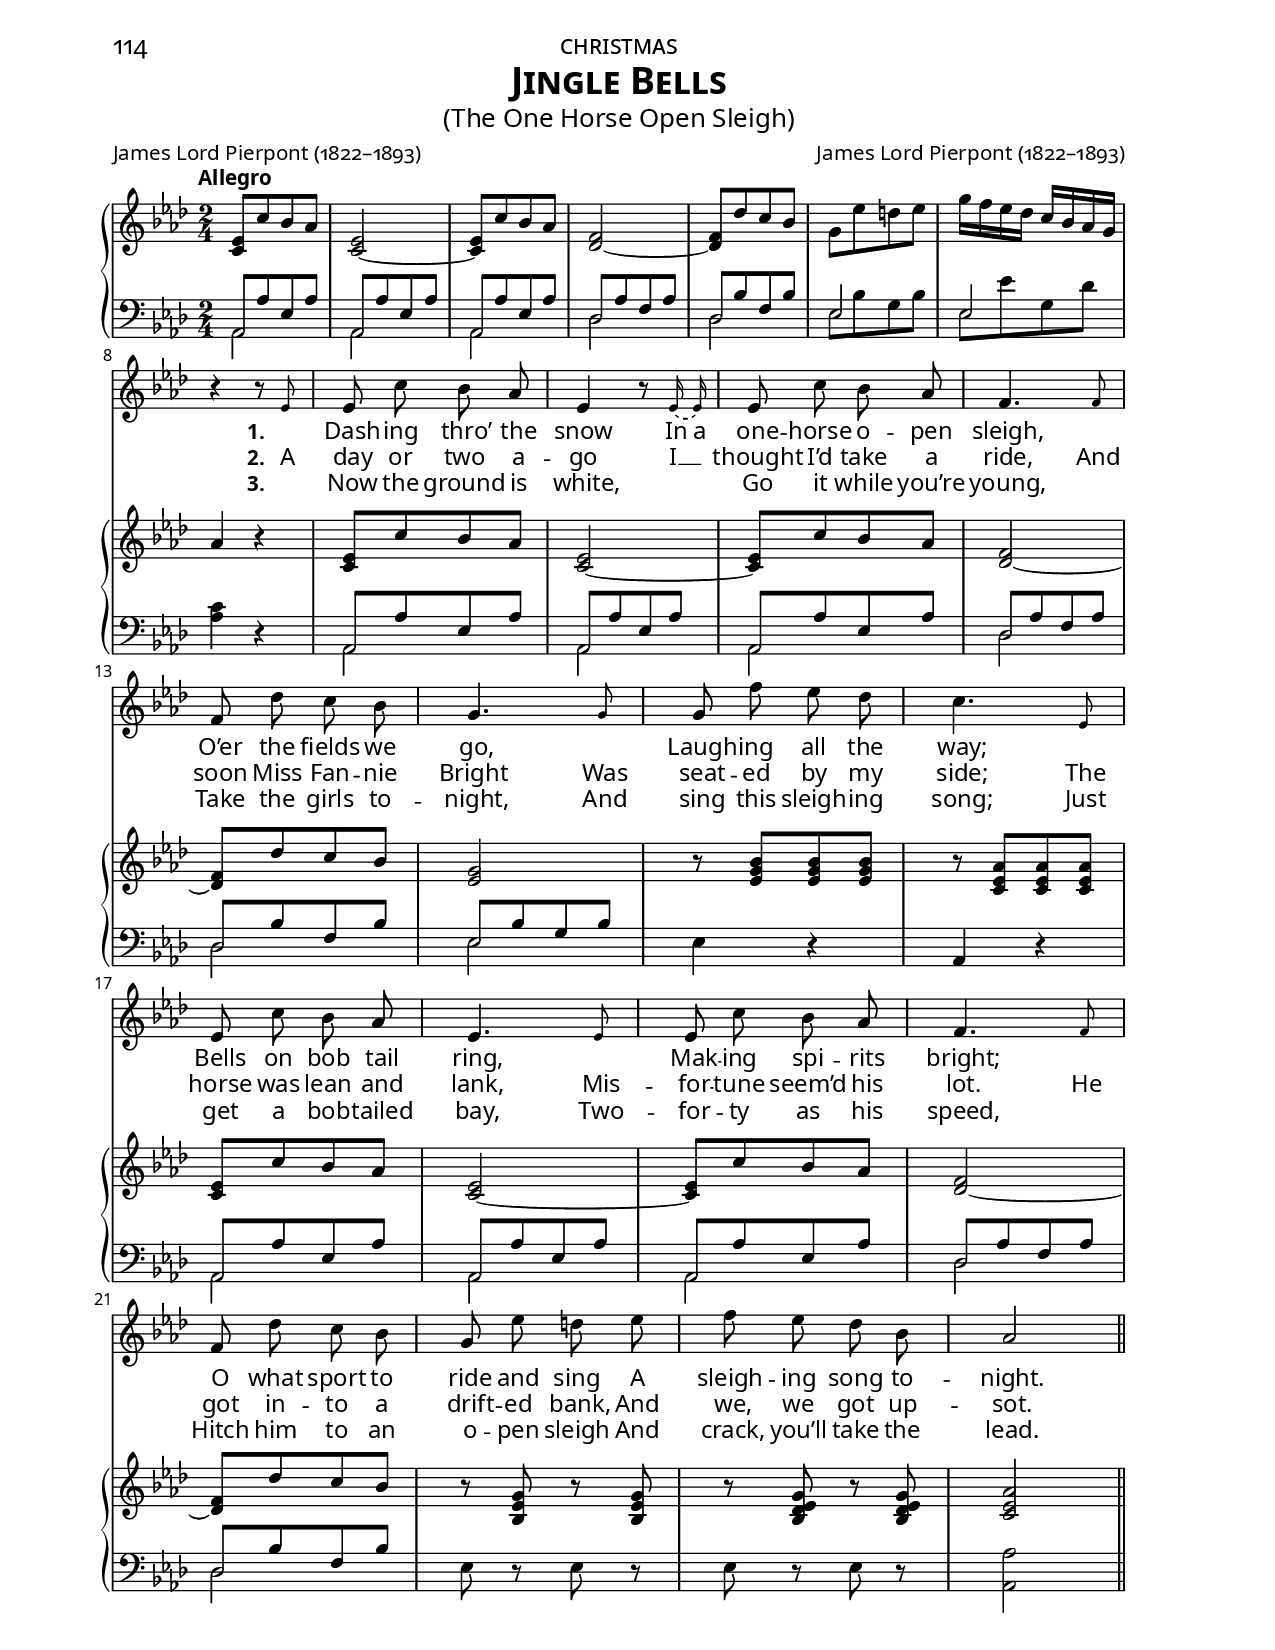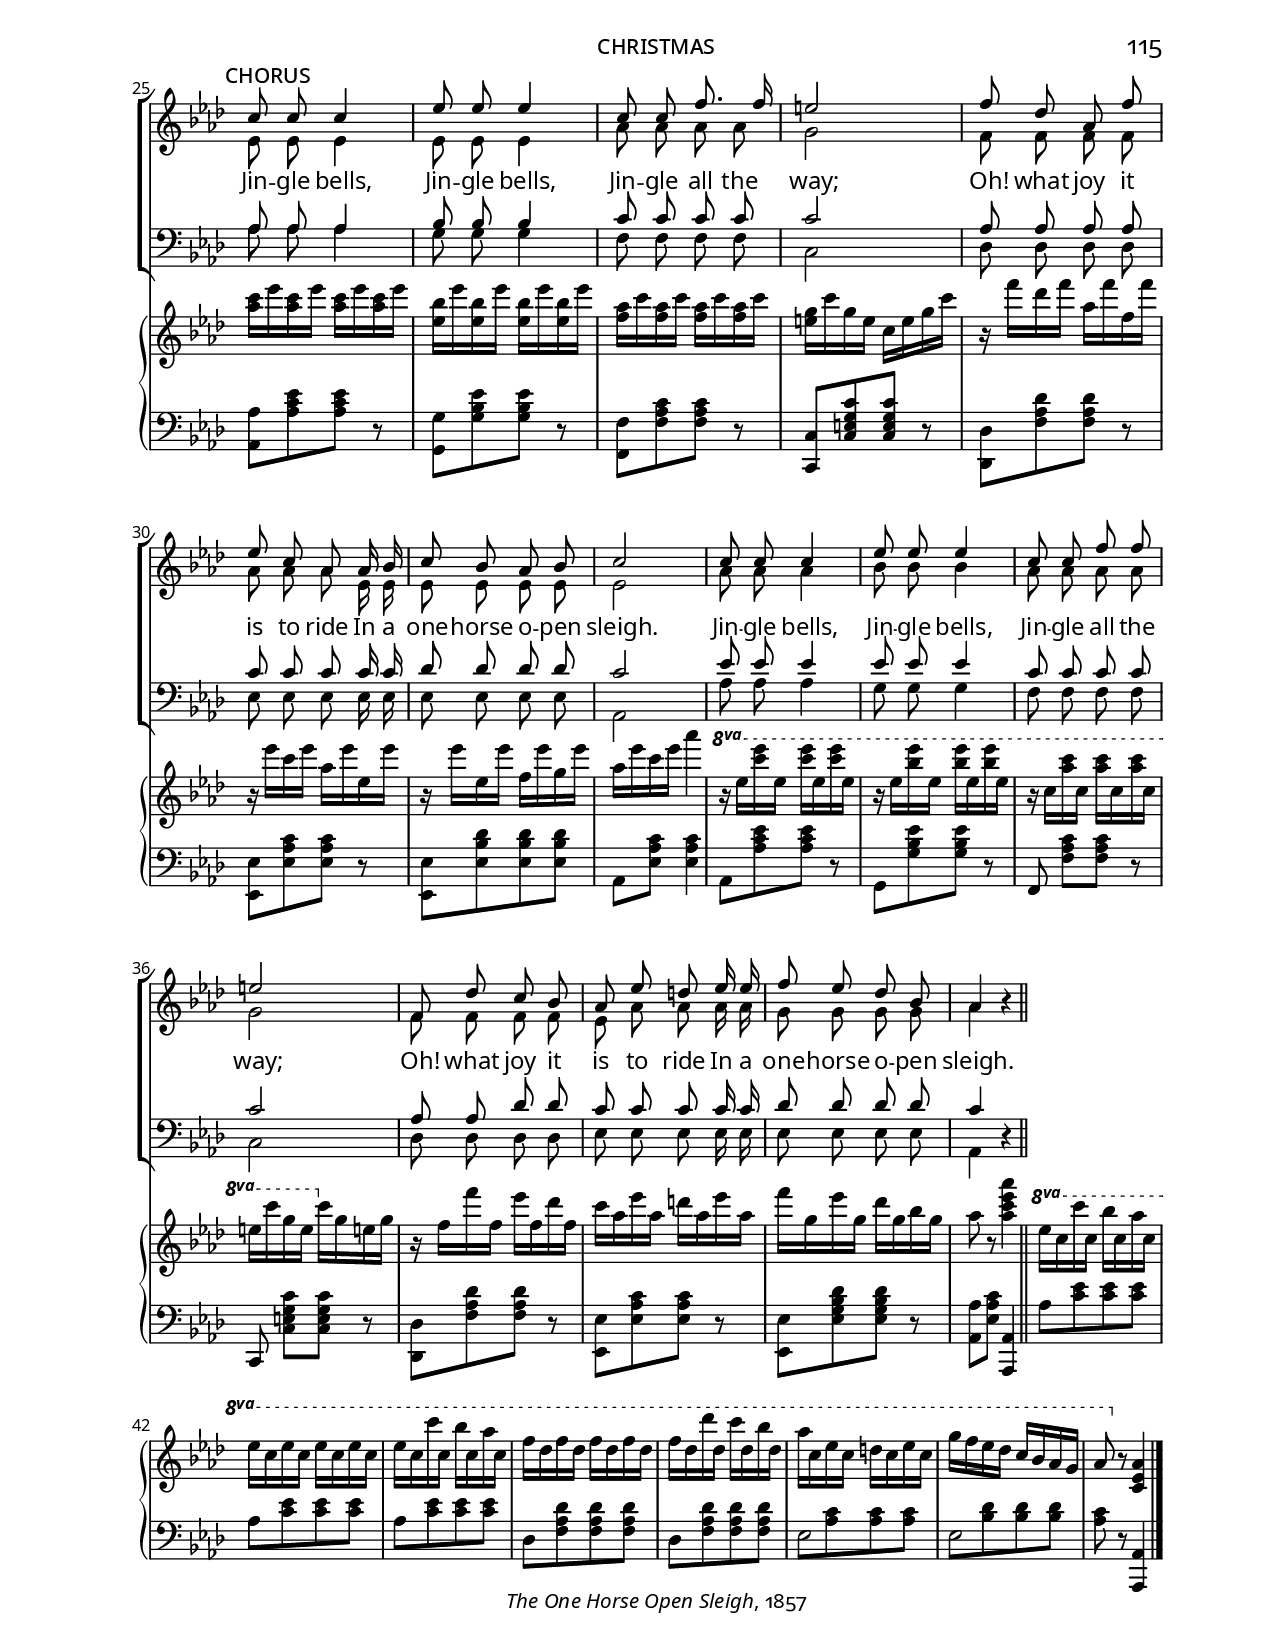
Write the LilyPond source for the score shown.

\version "2.24.0"
\include "util.ly"
\header {
  title = \markup{\override #'(font-name . "Garamond Premier Pro Semibold"){ \abs-fontsize #18 \smallCapsOldStyle"Jingle Bells"}}
  subtitle = \markup{\override #'(font-name . "Garamond Premier Pro"){ \abs-fontsize #12.5 "(The One Horse Open Sleigh)"}}
  poet = \markup\oldStyleNum"James Lord Pierpont (1822–1893)"
  composer = \markup\oldStyleNum"James Lord Pierpont (1822–1893)"
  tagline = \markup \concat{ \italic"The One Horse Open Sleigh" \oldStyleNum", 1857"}
}
\paper {
  %print-all-headers = ##t
  paper-height = 11\in
  paper-width = 8.5\in
  indent = 0\in
  %system-system-spacing = #'((basic-distance . 10) (padding . 0))
  system-system-spacing =
    #'((basic-distance . 0)
       (minimum-distance . 0)
       (padding . -5)
       (stretchability . 100))
  last-bottom-spacing =
    #'((basic-distance . 0)
       (minimum-distance . 0)
       (padding . 0)
       (stretchability . 0))
  ragged-last-bottom = ##f
  ragged-bottom = ##f
  two-sided = ##t
  inner-margin = 1\in
  outer-margin = 0.75\in
  top-margin = 0.26\in
  bottom-margin = 0.25\in
  first-page-number = #114
  print-first-page-number = ##t
  headerLine = \markup{\override #'(font-name . "Garamond Premier Pro") \smallCapsOldStyle"christmas"}
  oddHeaderMarkup = \markup\fill-line{
     \override #'(font-name . "Garamond Premier Pro")\abs-fontsize #12.5
     \combine 
        \fill-line{"" \if \should-print-page-number
        \oldStylePageNum""
        }
        \fill-line{\headerLine}
  }
  evenHeaderMarkup = \markup {
     \override #'(font-name . "Garamond Premier Pro")\abs-fontsize #12.5
     \combine
        \if \should-print-page-number
        \oldStylePageNum""
        \fill-line{\headerLine}
  }
}
#(set-global-staff-size 18) \paper{ #(define fonts (make-pango-font-tree "Garamond Premier Pro" "Garamond Premier Pro" "Garamond Premier Pro" (/ 18 20))) }
%6.14 #(set-global-staff-size 14.1) \paper{ #(define fonts (make-pango-font-tree "Garamond Premier Pro" "Garamond Premier Pro" "Garamond Premier Pro" (/ 14.1 20))) }
global = {
  \key aes \major
  \time 2/4
  \override DynamicLineSpanner.staff-padding = #0.0
  \override DynamicLineSpanner.Y-extent = #'(-1 . 1)
  \autoBeamOff
}

sopMusic = \relative c' {
  \tempo "Allegro"
  \slurDashed
  \oneVoice
  s2*7 | \break
  
  r4 r8 \teeny ees8 | \normalsize
  ees c' bes aes |
  \tieDashed ees4 r8 \teeny ees16~ ees16 | \normalsize
  \tieSolid
  ees8 c' bes aes|
  f4. \teeny f8 | \normalsize
  f des' c bes |
  
  g4. \teeny g8 | \normalsize
  g f' ees des |
  c4. \teeny ees,8 | \normalsize
  ees c' bes aes |
  ees4. \teeny ees8 | \normalsize
  ees c' bes aes |
  
  f4. \teeny f8 | \normalsize
  f des' c bes |
  g ees' d ees |
  f ees des bes |
  aes2 \bar "||" \break
  
  %page2
  \voiceOne
  \once \override Score.RehearsalMark.self-alignment-X = #LEFT
  \mark\markup\smallCapsOldStyle"chorus"
  c8 c c4 |
  ees8 ees ees4 |
  c8 c f8. f16 |
  e2 |
  f8 des aes f' |
  
  ees8 c aes aes16 bes |
  c8 bes aes bes |
  c2 |
  c8 c c4 |
  ees8 ees ees4 |
  
  %page3
  c8 c f f |
  e2 |
  f,8 des' c bes |
  aes ees' d ees16 ees |
  f8 ees des bes aes4 b\rest \bar"||"
}
sopWords = \lyricmode {
  
}

altoMusic = \relative c' {
  s2*24 |
  
  %page2
  ees8 ees ees4 |
  ees8 ees ees4 |
  aes8 aes aes aes |
  g2 |
  f8 f f f |
  
  aes8 aes aes ees16 ees |
  ees8 ees ees ees |
  ees2 |
  aes8 aes aes4 |
  bes8 bes bes4 |
  
  %page3
  aes8 aes aes aes |
  g2 |
  f8 f f f |
  ees aes aes aes16 aes |
  g8 g g g |
  aes4 s \bar"||"
}
altoWords = \lyricmode {
  \set stanza = #"1. "
  \set ignoreMelismata = ##t
  \skip1 Dash -- ing thro’ the snow
    In a one -- horse o -- pen sleigh, \skip1
  O’er the fields we go,
    \skip1 Laugh -- ing all the way;
  \skip1 Bells on bob  tail ring, \skip1
    Mak -- ing spi -- rits bright;
  \skip1 O what sport to ride and sing
    A sleigh -- ing song to -- night.
}
altoChorusWords = \lyricmode {
  \dropLyricsXII
  
  Jin -- gle bells,
    Jin -- gle bells,
    Jin -- gle all the way;
  Oh! what joy it is to ride
    In a one -- horse o -- pen sleigh.
    
  Jin -- gle bells,
    Jin -- gle bells,
    Jin -- gle all the way;
  Oh! what joy it is to ride
    In a one -- horse o -- pen sleigh.
}
altoWordsII = \lyricmode {
%\markup\italic
  \set stanza = #"2. "
  \set ignoreMelismata = ##t
  A day or two a -- go I __ _ thought I’d take a ride,
  And soon Miss Fan -- nie Bright Was seat -- ed by my side;
  The horse was lean and lank,
  Mis -- for -- tune seem’d his lot.
  He got in -- to a drift -- ed bank, And we, we got up -- sot.
}
altoWordsIII = \lyricmode {
  \set stanza = #"3. "
  \set ignoreMelismata = ##t
  \skip1 Now the ground is white, \skip1\skip1
  Go it while you’re young, \skip1
  Take the girls to -- night, And sing this sleigh -- ing song;
  Just get a bob -- tailed bay,
  Two -- for -- ty as his speed,
  \skip1 Hitch him to an o -- pen sleigh
  And crack, you’ll take the lead.
}
altoWordsIV = \lyricmode {
}
altoWordsV = \lyricmode {
}
altoWordsVI = \lyricmode {
}
tenorMusic = \relative c' {
  \autoBeamOff
  \slurDashed
  s2*24 |
  
  %page2
  aes8 aes aes4 |
  bes8 bes bes4 |
  c8 c c c |
  c2 |
  aes8 aes aes aes |
  
  c8 c c c16 c |
  des8 des des des |
  c2 |
  ees8 ees ees4 |
  ees8 ees ees4 |
  
  %page3
  c8 c c c |
  c2 |
  aes8 aes des des |
  c c c c16 c |
  des8 des des des |
  c4 s \bar "||"
}
tenorWords = \lyricmode {

}

bassMusic = \relative c' {
\autoBeamOff
\slurDashed
  s2*24 |
  
  %page2
  aes8 aes aes4 |
  g8 g g4 |
  f8 f f f |
  c2 |
  des8 des des des |
  
  ees8 ees ees ees16 ees |
  ees8 ees ees ees |
  aes,2 |
  aes'8 aes aes4 |
  g8 g g4 |
  
  %page3
  f8 f f f |
  c2 |
  des8 des des des |
  ees ees ees ees16 ees |
  ees8 ees ees ees |
  aes,4 d4\rest \bar"||"
}
bassWords = \lyricmode {

}

pianoRH = \relative c' {
  \set Staff.ottavationMarkups = #ottavation-ordinals
  <c ees>8[ c' bes aes] |
  <ees c~>2 |
  q8[ c' bes aes] |
  <f des~>2 |
  q8[ des' c bes] |
  g[ ees' d ees] |
  g16[ f ees des] c[ bes aes g] |
  
  aes4 r |
  <ees c>8[ c' bes aes] |
  <ees c~>2 |
  q8[ c' bes aes] |
  <f des~>2 |
  q8[ des' c bes] |
  
  <g ees>2 |
  r8 <bes g ees>8[ q q] |
  r8 <aes ees c>[ q q] |
  <ees c>8[ c' bes aes] |
  <ees c~>2 |
  q8[ c' bes aes] |
  
  <f des~>2 |
  q8[ des' c bes] |
  r8 <g ees bes> r q |
  r <g ees des bes> r q |
  <aes ees c>2 |
  
  %page2
  <aes' c>16[ ees' q ees] q[ ees q ees] |
  <bes ees,>[ ees q ees] q[ ees q ees] |
  <aes, f>[ c q c] q[ c q c] |
  <g e>[ c g e] c[ e g c] |
  r f[ des f] aes,[ f' f, f'] |
  
  r ees[ c ees] aes,[ ees' ees, ees'] |
  r ees[ ees, ees'] f,[ ees' g, ees'] |
  aes,[ ees' c ees] aes4 |
  \ottava #1
  r16 ees[ <c' ees> ees,] q[ ees q ees] |
  r ees[ <bes' ees> ees,] q[ ees q ees] |
  
  %page3
  r c[ <aes' c> c,] q[ c q c] |
  e[ c' g e] \ottava #0 c[ g e g] |
  r f[ f' f,] ees'[ f, des' f,] |
  c'[ aes ees' aes,] d[ aes ees' aes,] |
  f'[ g, ees' g,] des'[ g, bes g] |
  aes8 r <aes c ees aes>4 \bar"||"
  
  \ottava #1
  ees'16[ c c' c,] bes'[ c, aes' c,] |
  ees[ c ees c] ees[ c ees c] |
  ees[ c c' c,] bes'[ c, aes' c,] |
  f[ des f des] f[ des f des] |
  f[ des des' des,] c'[ des, bes' des,] |
  aes'[ c, ees c] d[ c ees c] |
  g'[ f ees des] c[ bes aes g] |
  aes8 \ottava #0 r <aes, ees c>4 \bar "|."
}
pianoLH = \relative c {
  \mergeDifferentlyHeadedOn
  \mergeDifferentlyDottedOn
  << {aes8[ aes' ees aes]
      aes,8[ aes' ees aes]
      aes,8[ aes' ees aes]
      des,[ aes' f aes]
      des,[ bes' f bes]
      ees,2
      ees } \\
     {aes,2 | aes | aes | des | des | ees8[ bes' g bes] |
      ees,[ ees' g, des'] } >> |
     
  <aes c>4 r |
  << {aes,8[ aes' ees aes] |
      aes,8[ aes' ees aes] |
      aes,8[ aes' ees aes] |
      des,[ aes' f aes] |
      des,[ bes' f bes] |
     
      ees,[ bes' g bes] | } \\
     {aes,2 | aes | aes | des | des
     
      ees | } >>
  ees4 r |
  aes, r |
  << {aes8[ aes' ees aes]
      aes,8[ aes' ees aes]
      aes,8[ aes' ees aes]
      
      des,[ aes' f aes]
      des,[ bes' f bes]} \\
     {aes,2 | aes | aes |
     
      des | des } >> |
  ees8 r ees8 r |
  ees r ees r |
  <aes aes,>2 |
  
  %page2
  q8[ <aes c ees> q] r |
  <g g,>[ <g bes ees> q] r |
  <f f,>[ <f aes c> q] r |
  <c c,>[ <c e g c> q] r |
  <des des,>[ <f aes des> q] r |
  
  <ees ees,>[ <ees aes c> q] r |
  <ees ees,>[ <ees bes' des> q q] |
  aes,[ <ees' aes c>] q4 |
  aes,8[ <aes' c ees> q] r |
  g,[ <g' bes ees> q] r |
  
  %page3
  f,8 <f' aes c>[ q] r |
  c,8 <c' e g c>[ q] r |
  <des des,>8[ <f aes des> q] r |
  <ees ees,>[ <ees aes c> q] r |
  <ees ees,>[ <ees g bes des> q] r |
  <aes aes,>[ <ees aes c>] <aes, aes,>4 \bar"||"
  
  aes'8[ <c ees> q q] |
  aes[ q q q] |
  aes[ q q q] |
  des,[ <f aes des> q q] |
  des[ q q q ] |
  \once \override NoteHead.duration-log = #1 ees[ <aes c> q q] |
  \once \override NoteHead.duration-log = #1 ees[ <bes' des> q q] |
  <aes c> r <aes, aes,>4 \bar"|."
}

\score {
  <<
   \new ChoirStaff <<
    \new Staff = women <<
      \new Voice = "sopranos" { \voiceOne << \global \sopMusic >> }
      \new Voice = "altos" { \voiceTwo << \global \altoMusic >> }
    >>
    \new Lyrics \with { alignAboveContext = #"women" \override VerticalAxisGroup.nonstaff-relatedstaff-spacing = #'((basic-distance . 1))} \lyricsto "sopranos" \sopWords
     \new Lyrics = "altosVI"  \with { alignBelowContext = #"women" \override VerticalAxisGroup.nonstaff-relatedstaff-spacing = #'((basic-distance . 1))} \lyricsto "sopranos" \altoWordsVI
    \new Lyrics = "altosV"  \with { alignBelowContext = #"women" \override VerticalAxisGroup.nonstaff-relatedstaff-spacing = #'((basic-distance . 1))} \lyricsto "sopranos" \altoWordsV
    \new Lyrics = "altosIV"  \with { alignBelowContext = #"women" \override VerticalAxisGroup.nonstaff-relatedstaff-spacing = #'((basic-distance . 1))} \lyricsto "sopranos" \altoWordsIV
    \new Lyrics = "altosIII"  \with { alignBelowContext = #"women" \override VerticalAxisGroup.nonstaff-relatedstaff-spacing = #'((basic-distance . 1))} \lyricsto "sopranos" \altoWordsIII
    \new Lyrics = "altosII"  \with { alignBelowContext = #"women" \override VerticalAxisGroup.nonstaff-relatedstaff-spacing = #'((basic-distance . 1))} \lyricsto "sopranos" \altoWordsII
    \new Lyrics = "altos"  \with { alignBelowContext = #"women" \override VerticalAxisGroup.nonstaff-relatedstaff-spacing = #'((padding . 0.5))} \lyricsto "sopranos" \altoWords
    \new Lyrics = "altosChorus"  \with { alignBelowContext = #"women" \override VerticalAxisGroup.nonstaff-relatedstaff-spacing = #'((padding . -1))} \lyricsto "altos" \altoChorusWords
   \new Staff = men <<
      \clef bass
      \new Voice = "tenors" { \voiceOne << \global \tenorMusic >> }
      \new Voice = "basses" { \voiceTwo << \global \bassMusic >> }
    >>
    \new Lyrics \with { alignAboveContext = #"men" \override VerticalAxisGroup.nonstaff-relatedstaff-spacing = #'((basic-distance . 1)) } \lyricsto "tenors" \tenorWords
    \new Lyrics \with { alignBelowContext = #"men" \override VerticalAxisGroup.nonstaff-relatedstaff-spacing = #'((basic-distance . 1)) } \lyricsto "basses" \bassWords
  >>
    \new PianoStaff << \new Staff { \global \new Voice { \pianoRH } } \new Staff { \global \clef "bass" \pianoLH } >>
  >>
  \layout {
  \context {
    \Lyrics
    \override LyricText.font-size = #1.3
  }
    \context {
      \Score
      \override SpacingSpanner.base-shortest-duration = #(ly:make-moment 1/2)
      \override SpacingSpanner.common-shortest-duration = #(ly:make-moment 1/2)
    }
    \context {
      % Remove all empty staves
      \Staff \RemoveEmptyStaves
      \override VerticalAxisGroup.remove-first = ##t
      \override VerticalAxisGroup.minimum-Y-extent = #'(-3 . 3)
      \override VerticalAxisGroup.staff-staff-spacing =
      #'((basic-distance . 5)
         (minimum-distance . 1)
         (padding . 1)
         (stretchability . 2))
    }
    \context {
      \Lyrics
      \override LyricText.X-offset = #center-on-word
    }
  }
}

